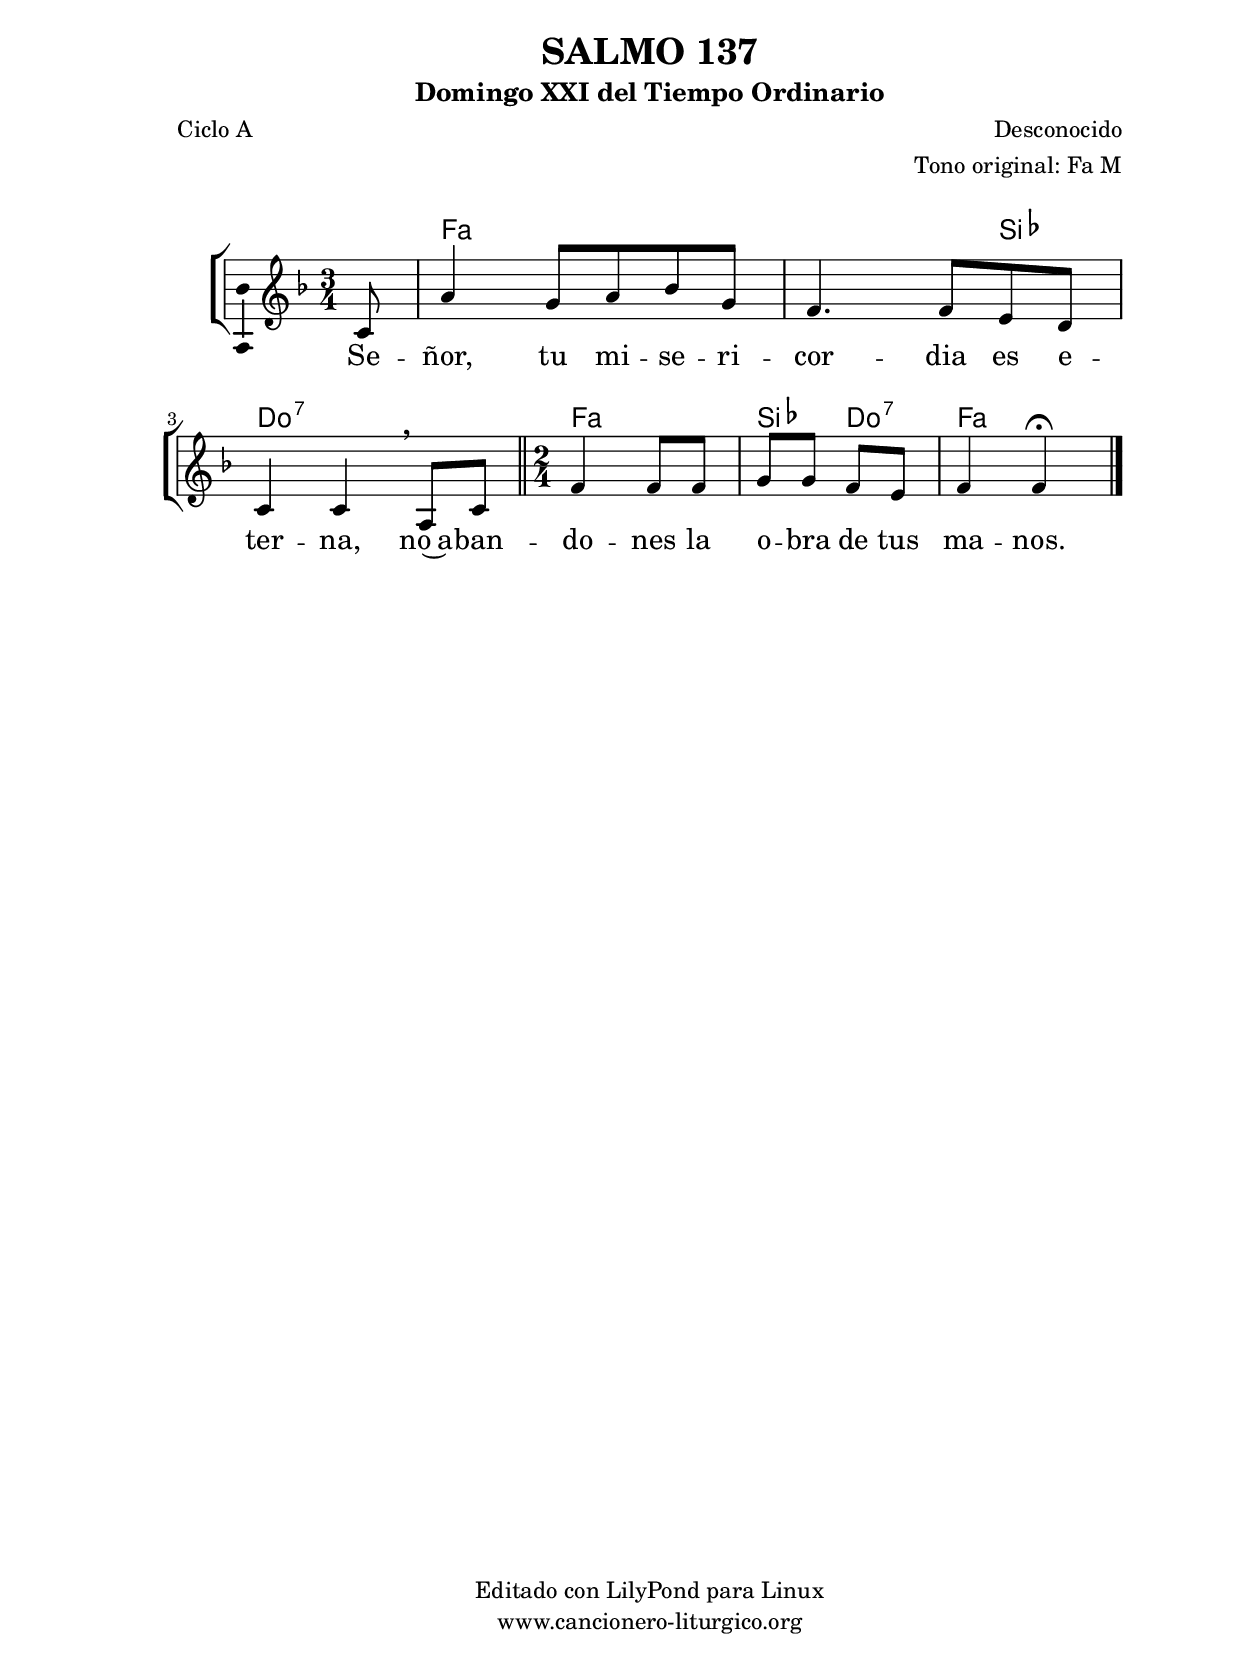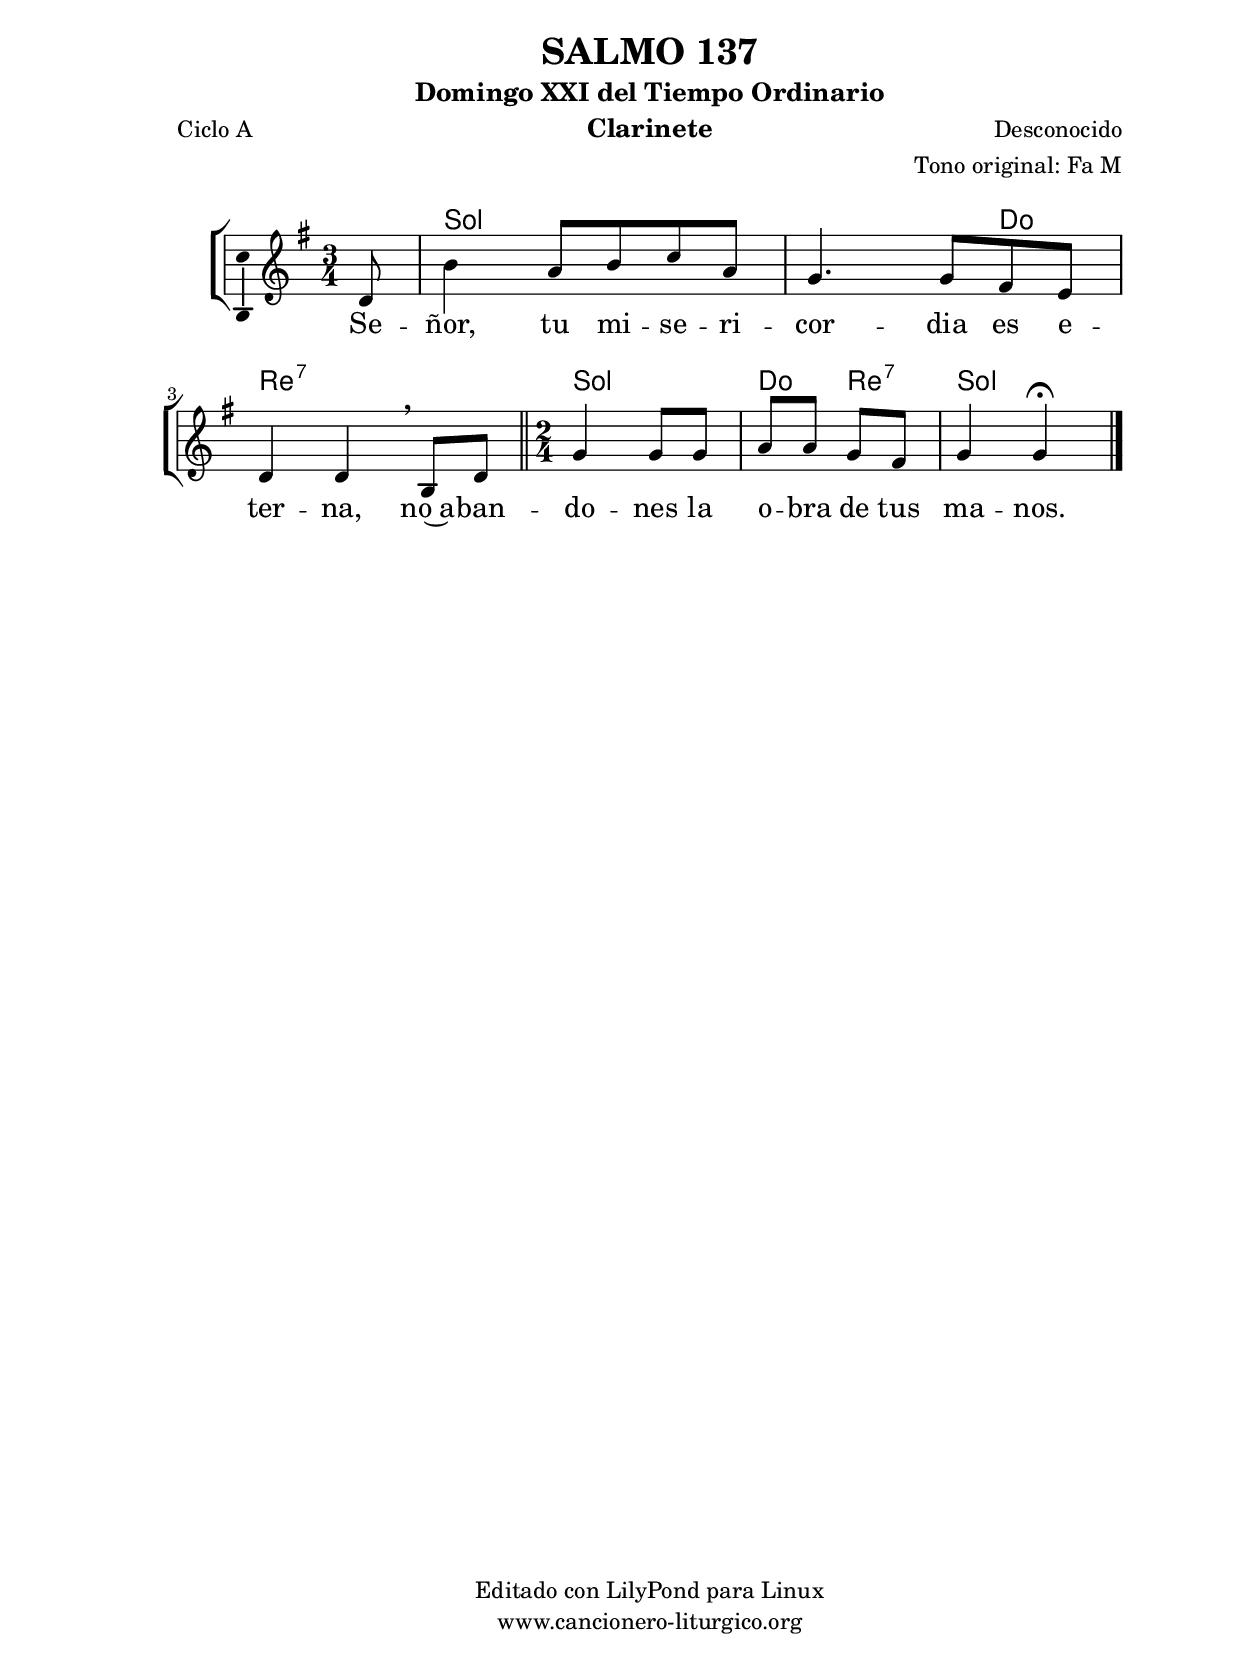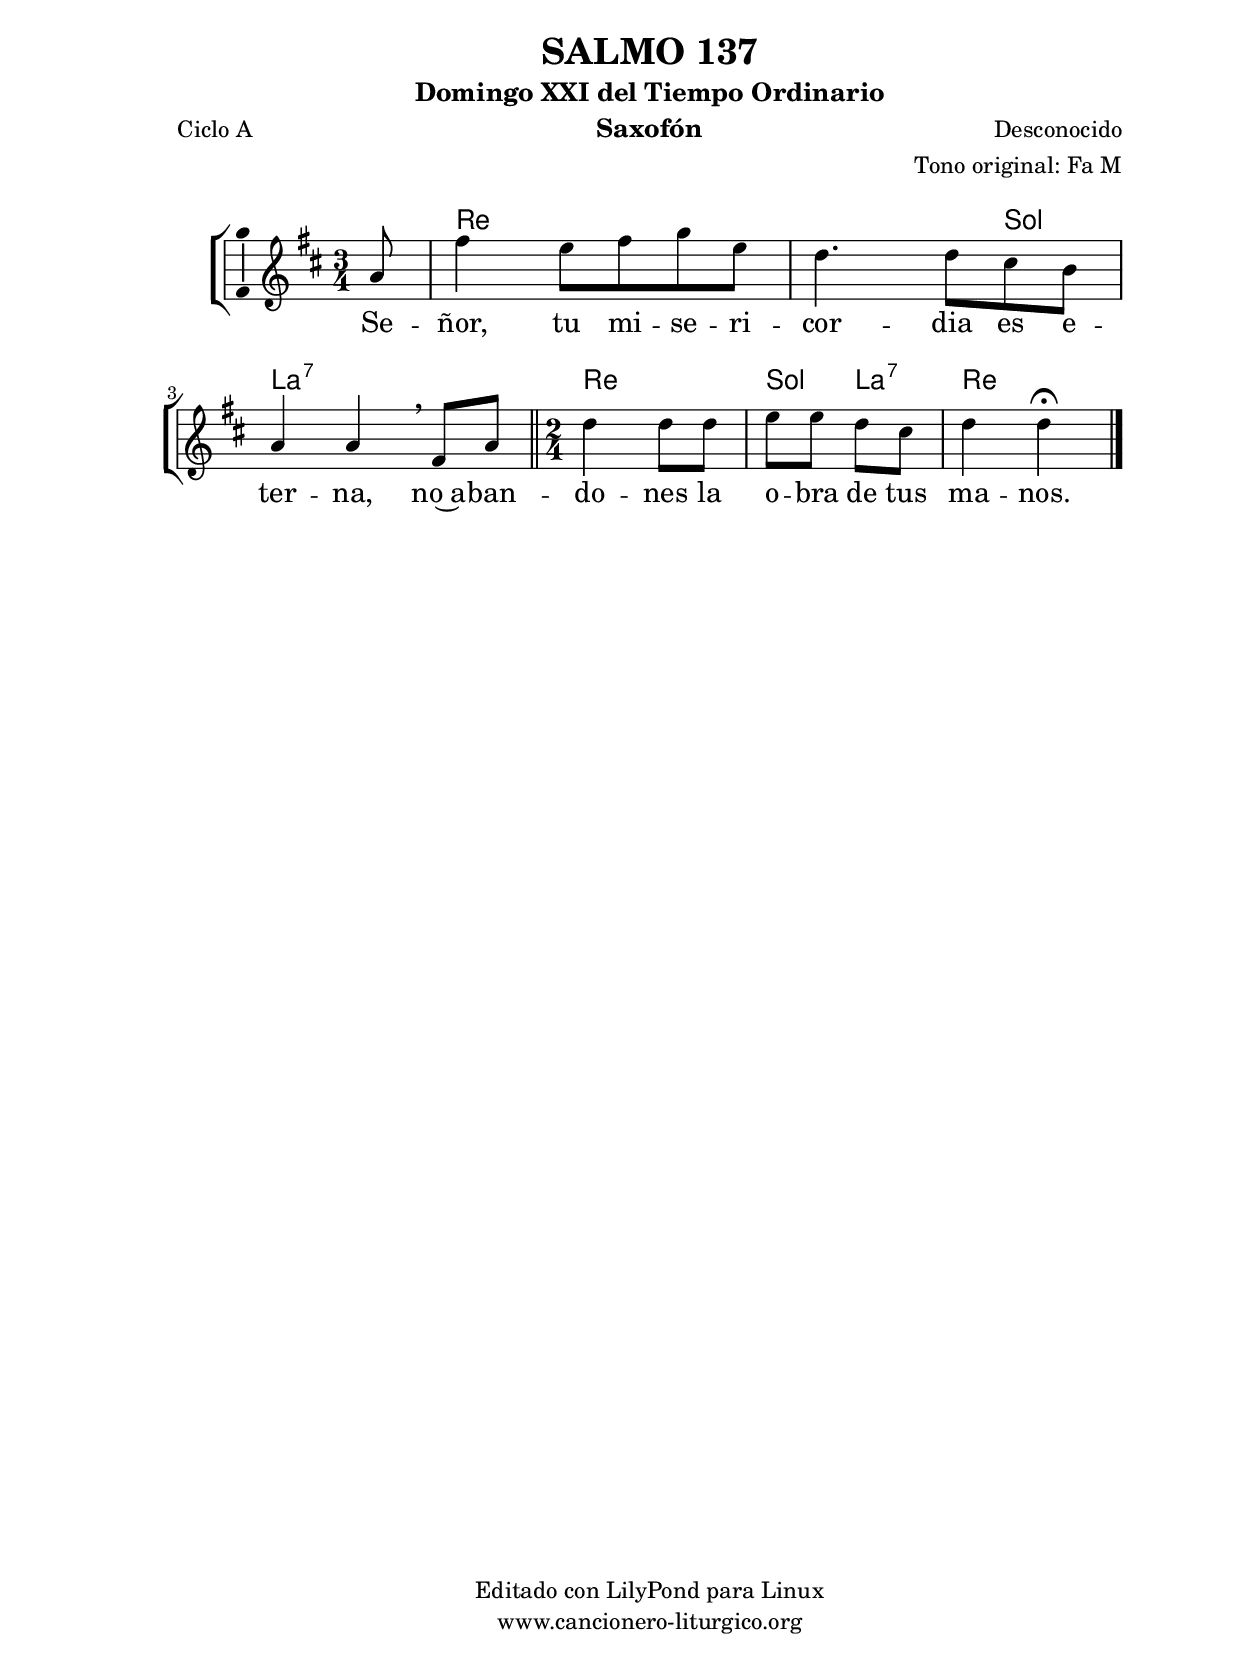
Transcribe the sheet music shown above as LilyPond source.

%
%para convertir .midi en .wav:
%timidity filename.midi -Ow -o finename.wav
%
%
%Para convertir de .wav a .mp3:
%lame -h -m j filename.wav
%
%
%para escuchar el midi:
%timidity nombrefichero.midi
%


%versión de lilypond para la que se ha escrito esta partitura:
\version "2.16.0"

	%Tamaño papel
	#(set-default-paper-size "a4")
	%Tamaño partitura
	#(set-global-staff-size 20)
	%No responde al pulsar sobre una nota
	#(ly:set-option 'point-and-click #f)

%parámetros del encabezamiento:
\header {
	title = "SALMO 137"
	subtitle = "Domingo XXI del Tiempo Ordinario"
	composer = "Desconocido"
	poet = "Ciclo A"
	meter = ""
	arranger = "Tono original: Fa M"
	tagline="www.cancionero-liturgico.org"
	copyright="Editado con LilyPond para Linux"
	}

%parámetros asociados al papel:
\paper  {
	oddHeaderMarkup = \markup {\fill-line { \on-the-fly #not-first-page \fromproperty #'header:title \on-the-fly #not-first-page \fromproperty #'header:composer }}
	evenHeaderMarkup = \markup {\fill-line { \fromproperty #'header:composer \fromproperty #'header:title }}
	#(set-paper-size "a4")
	print-page-number = ##f
	first-page-number = 1
	print-first-page-number = ##f
%	head-separation = 3.0 \cm
	top-margin = 2.0 \cm
	bottom-margin = 0.5\cm
%%%	bottom-margin = -1.0\cm
	left-margin = 3.0 \cm
	line-width = 16.0 \cm 
	indent = 8\mm
	interscoreline = 2.\mm
	between-system-space = 15\mm
%	para que las partituras no llenen la hoja:
	ragged-bottom = ##t
%	idem para la última hoja:
	ragged-last-bottom = ##f
%	para que las partituras llenen el ancho del papel:
	ragged-last = ##f
	after-title-space = 2.5 \cm
%page-count=1
%system-count=8

	%Flexible Vertical Spacing
%	markup-markup-spacing =
%	#'((basic-distance . 15) (minimum-distance . 15) (padding . 3))
	markup-system-spacing =
	#'((basic-distance . 15) (minimum-distance . 15) (padding . 3))
	system-system-spacing =
	#'((basic-distance . 15) (minimum-distance . 15) (padding . 3))
	score-system-spacing =
	#'((basic-distance . 15) (minimum-distance . 15) (padding . 5))
%	top-system-spacing = % header
%	#'((basic-distance . 8) (minimum-distance . 0) (padding . 3))
%	top-markup-spacing =
%	#'((basic-distance . 20) (minimum-distance . 20) (padding . 3))
	last-bottom-spacing = % footer
	#'((basic-distance . 5) (minimum-distance . 5) (padding . 3))
%	score-markup-spacing =
%	#'((basic-distance . 16) (minimum-distance . 13) (padding . 3))

	}


%parámetros que afectan a toda la partitura:
global =  {
	%clave de sol (G):
	\clef G
	%armadura:
%%%	\transpose e ees
	\key f \major
	\tempo 4=90
	\set Score.tempoHideNote = ##t
	}


acordes = {
	\italianChords
	\chordmode {
%%%	\transpose e ees
{

s8
f2. f2 bes4 c2.:7 f2 bes4 c:7 f2

	}
	}
}

melodia = 
%%%	\transpose e ees
{
	\relative c'{

\time 3/4
\partial 8
c8
a'4 g8 a bes g
f4. f8 e d
c4 c \breathe a8 c

\bar "||"
\time 2/4
f4 f8 f
g8 g f e
f4 f \fermata

	\bar "|."
	}
	}


texto = \lyricmode {
Se -- ñor, tu mi -- se -- ri -- cor -- dia es e -- ter -- na,
no~a -- ban -- do -- nes la o -- bra de tus ma -- nos.
	}


acordesStaff = \context ChordNames = acordesStaff <<
	\set chordChanges = ##t
	\acordes
	>>


vozStaff = \context Voice = vozStaff
\with {\consists "Ambitus_engraver"}
<<
%	\set Staff.instrumentName = ""
%	\set Staff.shortInstrumentName = ""
%	\set Staff.midiInstrument = #"clarinet"
%	\set Staff.midiInstrument = #"cello"
%	\set Staff.midiInstrument = #"flute"
	\set Staff.midiInstrument = #"electric guitar (jazz)"
%	\set Staff.midiInstrument = #"english horn"
%	\set Staff.midiInstrument = #"violin"
%	\set Staff.midiInstrument = #"glockenspiel"
	\set Staff.midiMinimumVolume = #0.7
	\set Staff.midiMaximumVolume = #0.9
	\global
	\melodia
	>>


textoStaff = \context Lyrics = textoStaff <<
	\lyricsto vozStaff \texto
	>>

\book {
	\score {
		\context ChoirStaff {
			\override StaffGroup.SystemStartBracket #'collapse-height = #1
			\override Score.SystemStartBar #'collapse-height = #1
			<<
			\acordesStaff
			\vozStaff
			\textoStaff
			>>
			}
		\layout {
	    		\context {
				\Lyrics
				\override LyricText #'font-size = #2
				}
	   		 \context {
				\Score
				%fontSize = #3
				\override StaffSymbol #'staff-space = #(magstep +3)
				%\override Beam #'thickness = #0.55
				%\override SpacingSpanner #'spacing-increment = #1.0
				%\override Slur #'height-limit = #1.5
				}
			}
		}
	\score {
		\unfoldRepeats
		\context ChoirStaff {
			<<
			\acordesStaff
			\vozStaff
			>>
			}
		\midi {
	  		\context {
	  			\Score
				tempoWholesPerMinute = #(ly:make-moment 70 4)
				}
			}
		}
	}

%Partitura para clarinete
#(define output-suffix "C")
\book {
	\header{
		instrument = "Clarinete"
		}
	\score {
		\context ChoirStaff {
			\override StaffGroup.SystemStartBracket #'collapse-height = #1
			\override Score.SystemStartBar #'collapse-height = #1
\transpose c d
			<<
			\acordesStaff
			\vozStaff
			\textoStaff
			>>
			}
		\layout {
	    		\context {
				\Lyrics
				\override LyricText #'font-size = #2
				}
	   		 \context {
				\Score
				%fontSize = #3
				\override StaffSymbol #'staff-space = #(magstep +3)
				%\override Beam #'thickness = #0.55
				%\override SpacingSpanner #'spacing-increment = #1.0
				%\override Slur #'height-limit = #1.5
				}
			}
		}
	}

%Partitura para saxofón
#(define output-suffix "S")
\book {
	\header{
		instrument = "Saxofón"
		}
	\score {
		\context ChoirStaff {
			\override StaffGroup.SystemStartBracket #'collapse-height = #1
			\override Score.SystemStartBar #'collapse-height = #1
\transpose c a
			<<
			\acordesStaff
			\vozStaff
			\textoStaff
			>>
			}
		\layout {
	    		\context {
				\Lyrics
				\override LyricText #'font-size = #2
				}
	   		 \context {
				\Score
				%fontSize = #3
				\override StaffSymbol #'staff-space = #(magstep +3)
				%\override Beam #'thickness = #0.55
				%\override SpacingSpanner #'spacing-increment = #1.0
				%\override Slur #'height-limit = #1.5
				}
			}
		}
	}

